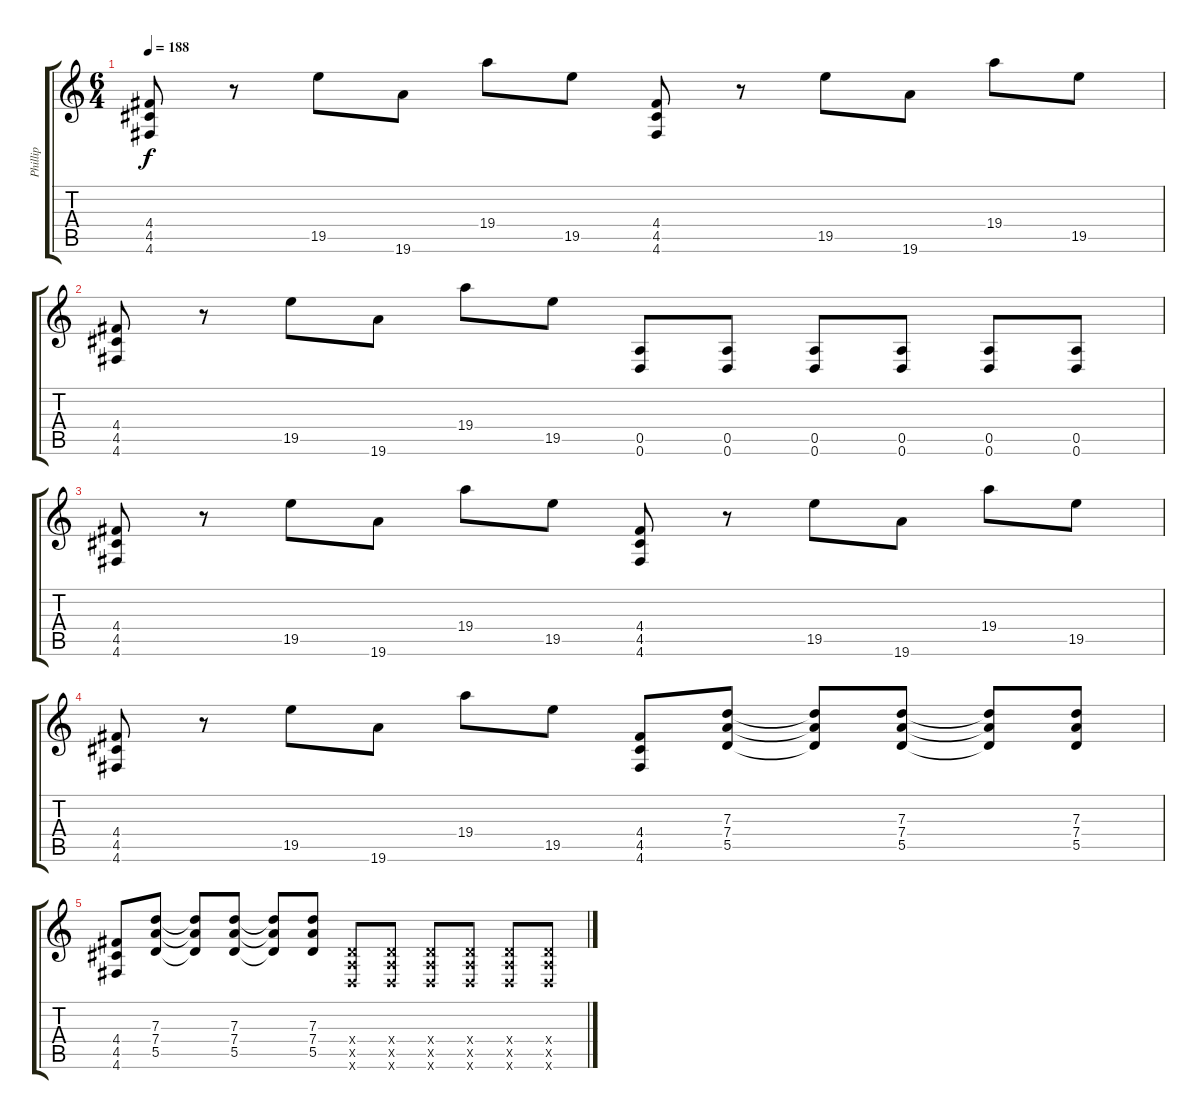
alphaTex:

\track ("Phillip" "Phillip") {instrument overdrivenguitar}
\staff {score tabs}
\tuning (E4 B3 G3 D3 A2 D2) {hide}
\ts (6 4)
\tempo 188
\clef g2
\ks c
(4.4 4.5 4.6).8{dy f} r.8 19.5.8 19.6.8 19.4.8 19.5.8 (4.4 4.5 4.6).8 r.8 19.5.8 19.6.8 19.4.8 19.5.8 |
(4.4 4.5 4.6).8 r.8 19.5.8 19.6.8 19.4.8 19.5.8 (0.5 0.6).8 (0.5 0.6).8 (0.5 0.6).8 (0.5 0.6).8 (0.5 0.6).8 (0.5 0.6).8 |
(4.4 4.5 4.6).8 r.8 19.5.8 19.6.8 19.4.8 19.5.8 (4.4 4.5 4.6).8 r.8 19.5.8 19.6.8 19.4.8 19.5.8 |
(4.4 4.5 4.6).8 r.8 19.5.8 19.6.8 19.4.8 19.5.8 (4.4 4.5 4.6).8 (7.3 7.4 5.5).8 (7.3{t} 7.4{t} 5.5{t}).8 (7.3 7.4 5.5).8 (7.3{t} 7.4{t} 5.5{t}).8 (7.3 7.4 5.5).8 |
(4.4 4.5 4.6).8 (7.3 7.4 5.5).8 (7.3{t} 7.4{t} 5.5{t}).8 (7.3 7.4 5.5).8 (7.3{t} 7.4{t} 5.5{t}).8 (7.3 7.4 5.5).8 (0.4{x} 0.5{x} 0.6{x}).8 (0.4{x} 0.5{x} 0.6{x}).8 (0.4{x} 0.5{x} 0.6{x}).8 (0.4{x} 0.5{x} 0.6{x}).8 (0.4{x} 0.5{x} 0.6{x}).8 (0.4{x} 0.5{x} 0.6{x}).8
